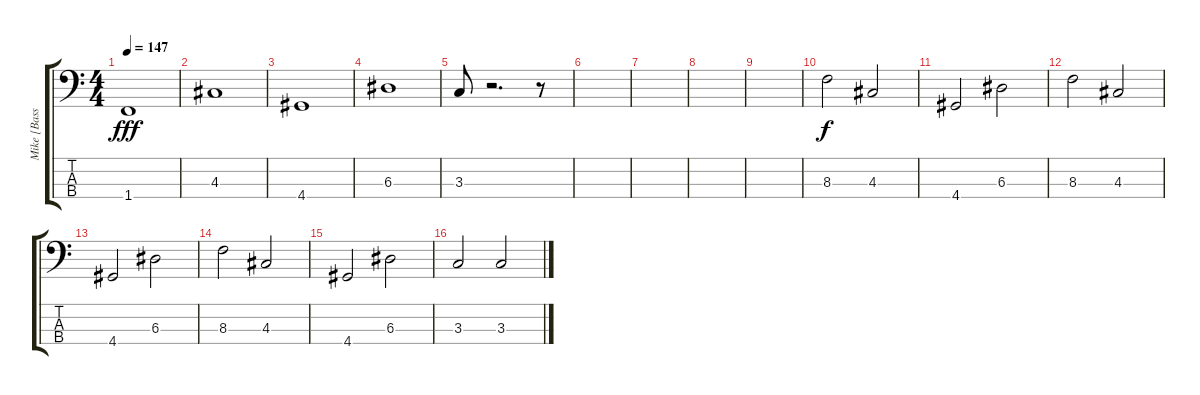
\track ("Mike [Bass]" "Mike [Bass") {instrument electricbassfinger}
\staff {score tabs}
\tuning (G2 D2 A1 E1) {hide}
\ts (4 4)
\tempo 147
\clef f4
\ks c
1.4.1{dy fff} |
4.3.1 |
4.4.1 |
6.3.1 |
3.3.8 r.2{d} r.8 |
|
|
|
|
8.3.2{dy f} 4.3.2 |
4.4.2 6.3.2 |
8.3.2 4.3.2 |
4.4.2 6.3.2 |
8.3.2 4.3.2 |
4.4.2 6.3.2 |
3.3.2 3.3.2
